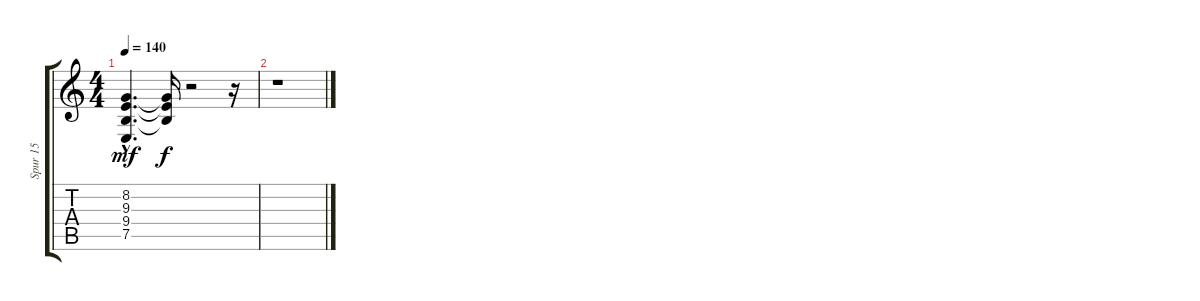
\track ("Spur 15" "Spur 15") {instrument electricpiano2}
\staff {score tabs}
\tuning (E4 B3 G3 D3 A2 E2) {hide}
\ts (4 4)
\tempo 140
\clef g2
\ks c
(8.2{hac} 9.3{hac} 9.4{hac} 7.5{hac}).4{d dy mf} (8.2{t} 9.3{t} 9.4{t}).16{dy f} r.2 r.16 |
r.1
